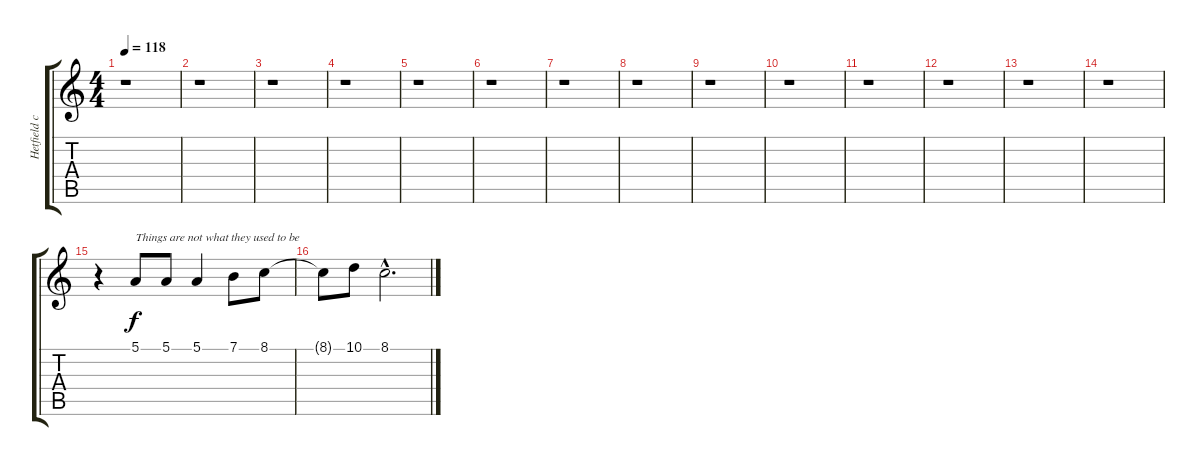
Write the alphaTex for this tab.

\track ("Hetfield chant" "Hetfield c") {instrument stringensemble1}
\staff {score tabs}
\tuning (E4 B3 G3 D3 A2 E2) {hide}
\ts (4 4)
\tempo 118
\clef g2
\ks c
r.1{dy f} |
r.1 |
r.1 |
r.1 |
r.1 |
r.1 |
r.1 |
r.1 |
r.1 |
r.1 |
r.1 |
r.1 |
r.1 |
r.1 |
r.4 5.1.8{txt "Things are not what they used to be"} 5.1.8 5.1.4 7.1.8 8.1.8 |
8.1{t}.8 10.1.8 8.1{hac}.2{d}
